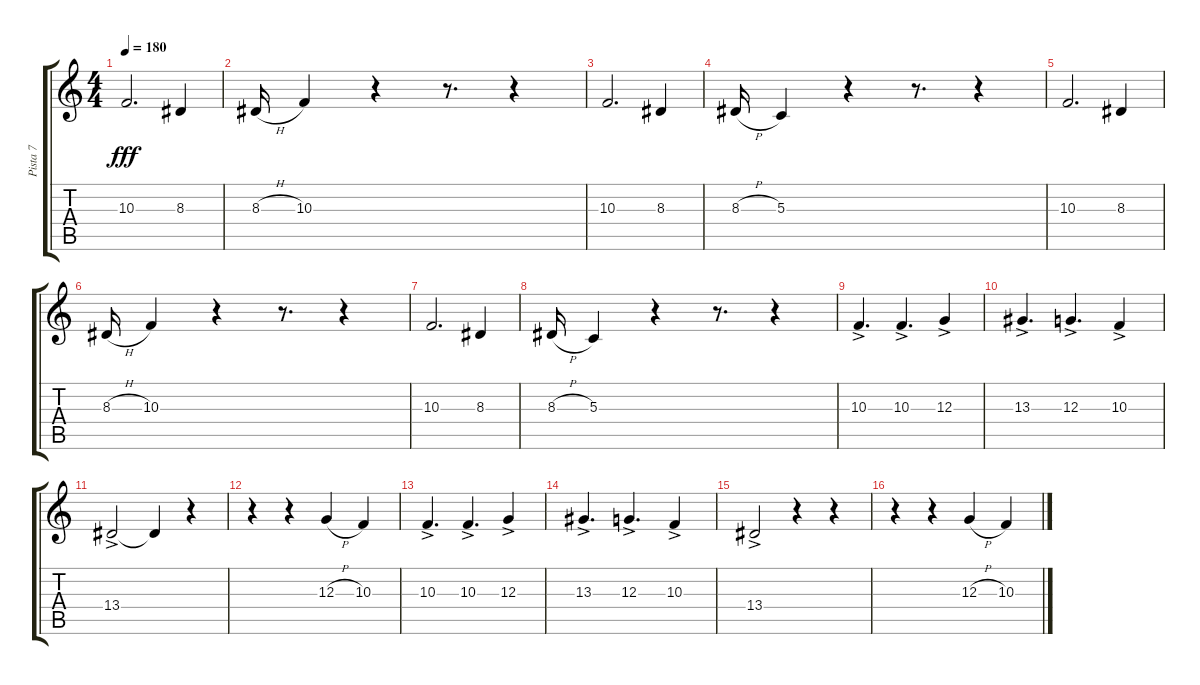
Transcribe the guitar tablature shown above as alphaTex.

\track ("Pista 7" "Pista 7") {instrument sopranosax}
\staff {score tabs}
\tuning (E4 B3 G3 D3 A2 E2) {hide}
\ts (4 4)
\tempo 180
\clef g2
\ks c
10.3.2{d dy fff} 8.3.4 |
8.3{h}.16 10.3.4 r.4 r.8{d} r.4 |
10.3.2{d} 8.3.4 |
8.3{h}.16 5.3.4 r.4 r.8{d} r.4 |
10.3.2{d} 8.3.4 |
8.3{h}.16 10.3.4 r.4 r.8{d} r.4 |
10.3.2{d} 8.3.4 |
8.3{h}.16 5.3.4 r.4 r.8{d} r.4 |
10.3{ac}.4{d} 10.3{ac}.4{d} 12.3{ac}.4 |
13.3{ac}.4{d} 12.3{ac}.4{d} 10.3{ac}.4 |
13.4{ac}.2 13.4{t}.4 r.4 |
r.4 r.4 12.3{h}.4 10.3.4 |
10.3{ac}.4{d} 10.3{ac}.4{d} 12.3{ac}.4 |
13.3{ac}.4{d} 12.3{ac}.4{d} 10.3{ac}.4 |
13.4{ac}.2 r.4 r.4 |
r.4 r.4 12.3{h}.4 10.3.4
